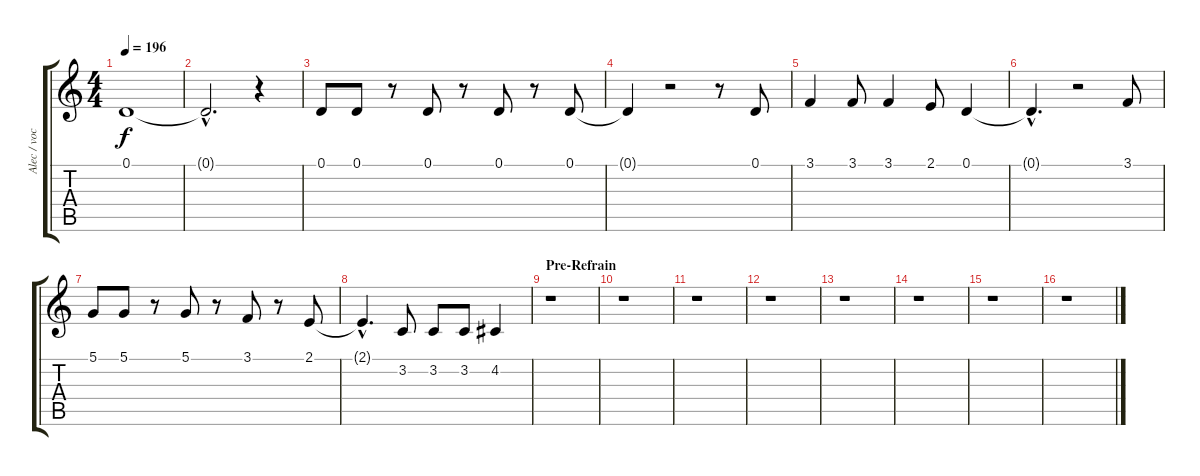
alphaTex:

\track ("Alec / vocals" "Alec / voc") {instrument lead1square}
\staff {score tabs}
\tuning (D4 A3 F3 C3 G2 D2) {hide}
\ts (4 4)
\tempo 196
\clef g2
\ks c
0.1.1{dy f} |
0.1{hac t}.2{d} r.4 |
0.1.8 0.1.8 r.8 0.1.8 r.8 0.1.8 r.8 0.1.8 |
0.1{t}.4 r.2 r.8 0.1.8 |
3.1.4 3.1.8 3.1.4 2.1.8 0.1.4 |
0.1{hac t}.4{d} r.2 3.1.8 |
5.1.8 5.1.8 r.8 5.1.8 r.8 3.1.8 r.8 2.1.8 |
2.1{hac t}.4{d} 3.2.8 3.2.8 3.2.8 4.2.4 |
\section ("" "Pre-Refrain")
r.1 |
r.1 |
r.1 |
r.1 |
r.1 |
r.1 |
r.1 |
r.1
